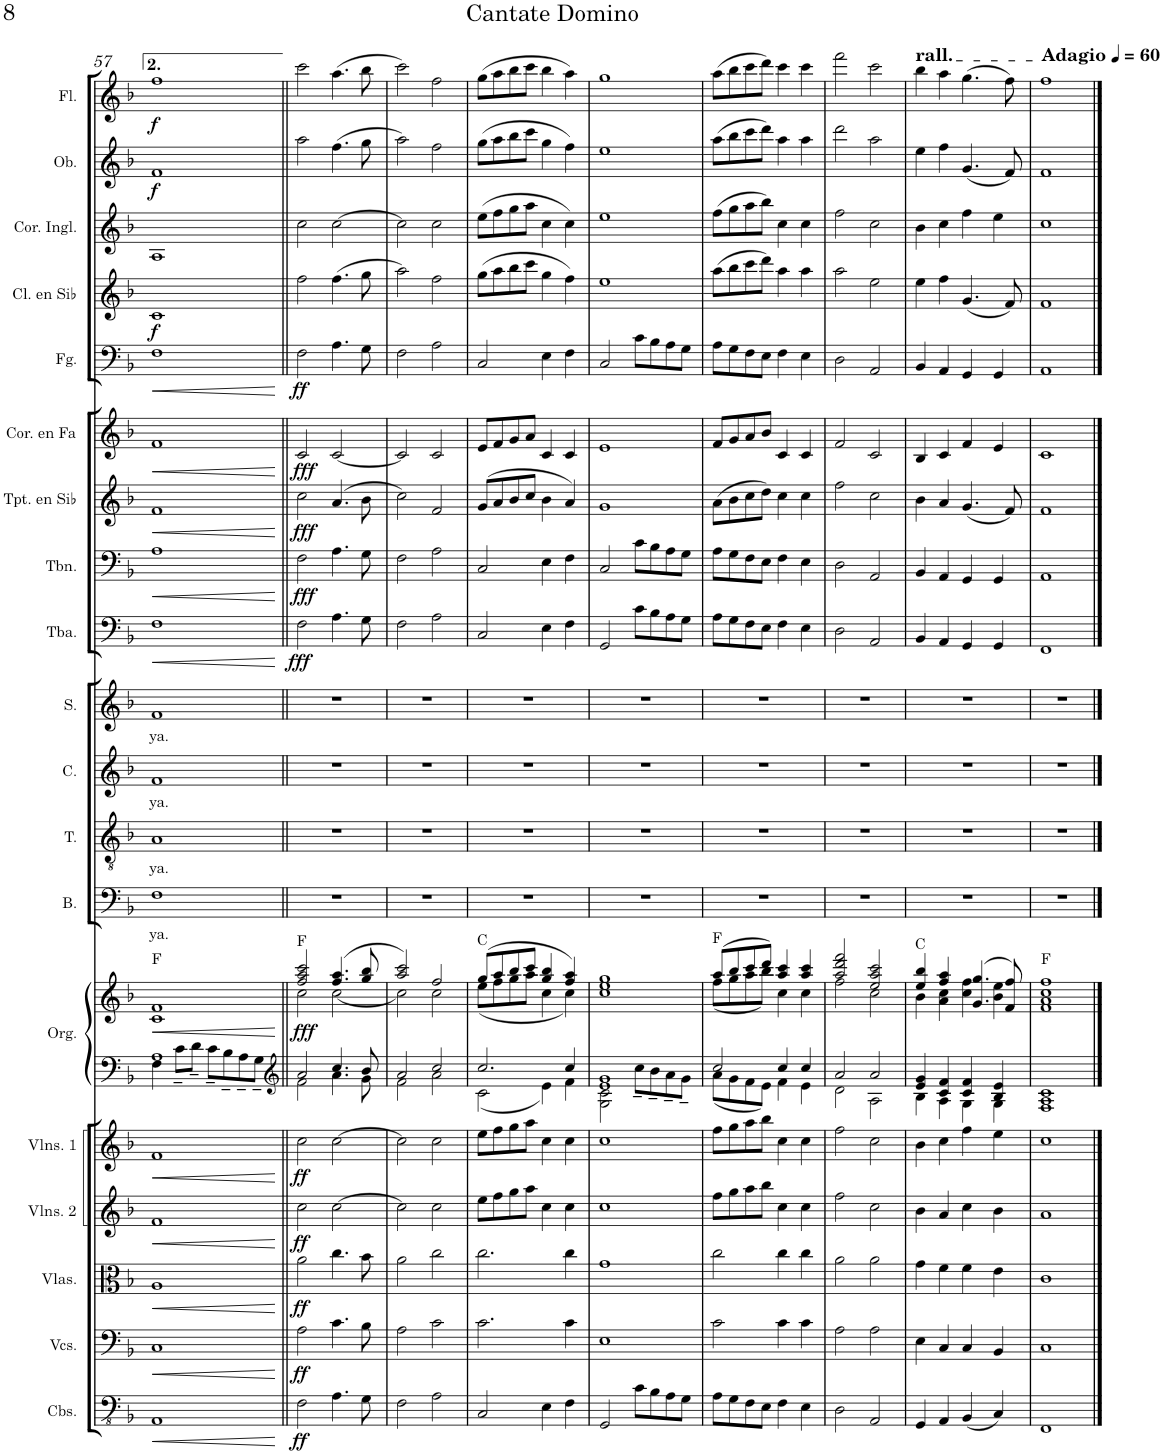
**kern	**dynam	**kern	**dynam	**kern	**dynam	**kern	**dynam	**kern	**dynam	**kern	**kern	**dynam	**harte	**kern	**text	**kern	**text	**kern	**text	**kern	**text	**kern	**dynam	**kern	**dynam	**kern	**dynam	**kern	**dynam	**kern	**dynam	**kern	**dynam	**kern	**kern	**dynam	**kern	**dynam
*part19	*part19	*part18	*part18	*part17	*part17	*part16	*part16	*part15	*part15	*part14	*part14	*part14	*part14	*part13	*part13	*part12	*part12	*part11	*part11	*part10	*part10	*part9	*part9	*part8	*part8	*part7	*part7	*part6	*part6	*part5	*part5	*part4	*part4	*part3	*part2	*part2	*part1	*part1
*staff20	*staff20	*staff19	*staff19	*staff18	*staff18	*staff17	*staff17	*staff16	*staff16	*staff15	*staff14	*staff14/15	*	*staff13	*staff13	*staff12	*staff12	*staff11	*staff11	*staff10	*staff10	*staff9	*staff9	*staff8	*staff8	*staff7	*staff7	*staff6	*staff6	*staff5	*staff5	*staff4	*staff4	*staff3	*staff2	*staff2	*staff1	*staff1
*I"Contrabajos	*	*I"Violonchelos	*	*I"Violas	*	*I"Violines 2	*	*I"Violines 1	*	*I"Órgano	*	*	*	*I"Bajo	*	*I"Tenor	*	*I"Contralto	*	*I"Soprano	*	*I"Tuba	*	*I"Trombón	*	*I"Trompeta en Sib	*	*I"Trompa en Fa	*	*I"Fagot	*	*I"Clarinete en Sib	*	*I"Corno inglés	*I"Oboe	*	*I"Flauta	*
*I'Cbs.	*	*I'Vcs.	*	*I'Vlas.	*	*I'Vlns. 2	*	*I'Vlns. 1	*	*	*	*	*	*I'B.	*	*I'T.	*	*I'C.	*	*I'S.	*	*I'Tba.	*	*I'Tbn.	*	*I'Tpt. en Sib	*	*	*	*I'Fg.	*	*I'Cl. en Sib	*	*I'Cor. Ingl.	*I'Ob.	*	*I'Fl.	*
!!LO:PB:g=z
*clefFv4	*	*clefF4	*	*clefC3	*	*clefG2	*	*clefG2	*	*clefF4	*clefG2	*	*	*clefF4	*	*clefGv2	*	*clefG2	*	*clefG2	*	*clefF4	*	*clefF4	*	*clefG2	*	*clefG2	*	*clefF4	*	*clefG2	*	*clefG2	*clefG2	*	*clefG2	*
*	*	*	*	*	*	*	*	*	*	*	*	*	*	*	*	*	*	*	*	*	*	*	*	*	*	*Trd1c2	*	*Trd4c7	*	*	*	*Trd1c2	*	*Trd4c7	*	*	*	*
*k[b-]	*	*k[b-]	*	*k[b-]	*	*k[b-]	*	*k[b-]	*	*k[b-]	*k[b-]	*	*	*k[b-]	*	*k[b-]	*	*k[b-]	*	*k[b-]	*	*k[b-]	*	*k[b-]	*	*k[b-]	*	*k[b-]	*	*k[b-]	*	*k[b-]	*	*k[b-]	*k[b-]	*	*k[b-]	*
*M4/4	*	*M4/4	*	*M4/4	*	*M4/4	*	*M4/4	*	*M4/4	*M4/4	*	*	*M4/4	*	*M4/4	*	*M4/4	*	*M4/4	*	*M4/4	*	*M4/4	*	*M4/4	*	*M4/4	*	*M4/4	*	*M4/4	*	*M4/4	*M4/4	*	*M4/4	*
*met(c)	*	*met(c)	*	*met(c)	*	*met(c)	*	*met(c)	*	*met(c)	*met(c)	*	*	*met(c)	*	*met(c)	*	*met(c)	*	*met(c)	*	*met(c)	*	*met(c)	*	*met(c)	*	*met(c)	*	*met(c)	*	*met(c)	*	*met(c)	*met(c)	*	*met(c)	*
=57	=57	=57	=57	=57	=57	=57	=57	=57	=57	=57	=57	=57	=57	=57	=57	=57	=57	=57	=57	=57	=57	=57	=57	=57	=57	=57	=57	=57	=57	=57	=57	=57	=57	=57	=57	=57	=57	=57
!	!LO:HP:b	!	!LO:HP:b	!	!LO:HP:b	!	!LO:HP:b	!	!LO:HP:b	!	!	!LO:HP:b	!	!	!LO:LY:b	!	!LO:LY:b	!	!LO:LY:b	!	!LO:LY:b	!	!LO:HP:b	!	!LO:HP:b	!	!LO:HP:b	!	!LO:HP:b	!	!LO:HP:b	!	!LO:DY:b	!	!	!LO:DY:b	!	!LO:DY:b
*	*	*	*	*	*	*	*	*	*	*^	*^	*	*	*	*	*	*	*	*	*	*	*	*	*	*	*	*	*	*	*	*	*	*	*	*	*	*	*
1AAA	<	1C	<	1A	<	1f	<	1f	<	1A	4F\	1f	1c	<	F:maj	1F	ya.	1A	ya.	1f	ya.	1f	ya.	1F	<	1A	<	1f	<	1f	<	1F	<	1c	f	1A	1f	f	1ff	f
.	.	.	.	.	.	.	.	.	.	.	8c~\L	.	.	.	.	.	.	.	.	.	.	.	.	.	.	.	.	.	.	.	.	.	.	.	.	.	.	.	.	.
.	.	.	.	.	.	.	.	.	.	.	8d~\J	.	.	.	.	.	.	.	.	.	.	.	.	.	.	.	.	.	.	.	.	.	.	.	.	.	.	.	.	.
.	.	.	.	.	.	.	.	.	.	.	8c~\L	.	.	.	.	.	.	.	.	.	.	.	.	.	.	.	.	.	.	.	.	.	.	.	.	.	.	.	.	.
.	.	.	.	.	.	.	.	.	.	.	8B-~\	.	.	.	.	.	.	.	.	.	.	.	.	.	.	.	.	.	.	.	.	.	.	.	.	.	.	.	.	.
.	.	.	.	.	.	.	.	.	.	.	8A~\	.	.	.	.	.	.	.	.	.	.	.	.	.	.	.	.	.	.	.	.	.	.	.	.	.	.	.	.	.
.	.	.	.	.	.	.	.	.	.	.	8G~\J	.	.	.	.	.	.	.	.	.	.	.	.	.	.	.	.	.	.	.	.	.	.	.	.	.	.	.	.	.
*	*	*	*	*	*	*	*	*	*	*v	*v	*	*	*	*	*	*	*	*	*	*	*	*	*	*	*	*	*	*	*	*	*	*	*	*	*	*	*	*	*
*	*	*	*	*	*	*	*	*	*	*	*v	*v	*	*	*	*	*	*	*	*	*	*	*	*	*	*	*	*	*	*	*	*	*	*	*	*	*	*	*
.	[	.	[	.	[	.	[	.	[	.	.	[	.	.	.	.	.	.	.	.	.	.	[	.	[	.	[	.	[	.	[	.	.	.	.	.	.	.
=58||	=58||	=58||	=58||	=58||	=58||	=58||	=58||	=58||	=58||	=58||	=58||	=58||	=58||	=58||	=58||	=58||	=58||	=58||	=58||	=58||	=58||	=58||	=58||	=58||	=58||	=58||	=58||	=58||	=58||	=58||	=58||	=58||	=58||	=58||	=58||	=58||	=58||	=58||
*	*	*	*	*	*	*	*	*	*	*clefG2	*	*	*	*	*	*	*	*	*	*	*	*	*	*	*	*	*	*	*	*	*	*	*	*	*	*	*	*
*	*	*	*	*	*	*	*	*	*	*^	*^	*	*	*	*	*	*	*	*	*	*	*	*	*	*	*	*	*	*	*	*	*	*	*	*	*	*	*
!	!LO:DY:b	!	!LO:DY:b	!	!LO:DY:b	!	!LO:DY:b	!	!LO:DY:b	!	!	!	!	!LO:DY:b	!	!	!	!	!	!	!	!	!	!	!LO:DY:b	!	!LO:DY:b	!	!LO:DY:b	!	!LO:DY:b	!	!LO:DY:b	!	!	!	!	!	!	!
2FF\	ff	2A\	ff	2a\	ff	2cc\	ff	2cc\	ff	2a/	2f\	2ff/ 2aa/ 2ccc/	2cc\	fff	F:maj	1r	.	1r	.	1r	.	1r	.	2F\	fff	2F\	fff	2cc\	fff	2c/	fff	2F\	ff	2ff\	.	2cc\	2aa\	.	2ccc\	.
4.AA\	.	4.c\	.	4.cc\	.	[2cc\	.	[2cc\	.	4.cc/	4.a\	(4.ff/ 4.aa/	[2cc\	.	.	.	.	.	.	.	.	.	.	4.A\	.	4.A\	.	(4.a/	.	[2c/	.	4.A\	.	(4.ff\	.	[2cc\	(4.ff\	.	(4.aa\	.
8GG\	.	8B-\	.	8b-\	.	.	.	.	.	8b-/	8g\	8gg/ 8bb-/	.	.	.	.	.	.	.	.	.	.	.	8G\	.	8G\	.	8b-\	.	.	.	8G\	.	8gg\	.	.	8gg\	.	8bb-\	.
=59	=59	=59	=59	=59	=59	=59	=59	=59	=59	=59	=59	=59	=59	=59	=59	=59	=59	=59	=59	=59	=59	=59	=59	=59	=59	=59	=59	=59	=59	=59	=59	=59	=59	=59	=59	=59	=59	=59	=59	=59
2FF\	.	2A\	.	2a\	.	2cc\]	.	2cc\]	.	2a/	2f\	2aa/ 2ccc/)	2cc\]	.	.	1r	.	1r	.	1r	.	1r	.	2F\	.	2F\	.	2cc\)	.	2c/]	.	2F\	.	2aa\)	.	2cc\]	2aa\)	.	2ccc\)	.
2AA\	.	2c\	.	2cc\	.	2cc\	.	2cc\	.	2cc/	2a\	2ff/	2cc\	.	.	.	.	.	.	.	.	.	.	2A\	.	2A\	.	2f/	.	2c/	.	2A\	.	2ff\	.	2cc\	2ff\	.	2ff\	.
=60	=60	=60	=60	=60	=60	=60	=60	=60	=60	=60	=60	=60	=60	=60	=60	=60	=60	=60	=60	=60	=60	=60	=60	=60	=60	=60	=60	=60	=60	=60	=60	=60	=60	=60	=60	=60	=60	=60	=60	=60
2CC/	.	2.c\	.	2.cc\	.	8ee\L	.	8ee\L	.	2.cc/	2c\	(8gg/L	(8ee\L	.	C:maj	1r	.	1r	.	1r	.	1r	.	2C/	.	2C/	.	(8g/L	.	8e/L	.	2C/	.	(8gg\L	.	(8ee\L	(8gg\L	.	(8gg\L	.
.	.	.	.	.	.	8ff\	.	8ff\	.	.	.	8aa/	8ff\	.	.	.	.	.	.	.	.	.	.	.	.	.	.	8a/	.	8f/	.	.	.	8aa\	.	8ff\	8aa\	.	8aa\	.
.	.	.	.	.	.	8gg\	.	8gg\	.	.	.	8bb-/	8gg\	.	.	.	.	.	.	.	.	.	.	.	.	.	.	8b-/	.	8g/	.	.	.	8bb-\	.	8gg\	8bb-\	.	8bb-\	.
.	.	.	.	.	.	8aa\J	.	8aa\J	.	.	.	8ccc/J	8aa\J	.	.	.	.	.	.	.	.	.	.	.	.	.	.	8cc/J	.	8a/J	.	.	.	8ccc\J	.	8aa\J	8ccc\J	.	8ccc\J	.
4EE\	.	.	.	.	.	4cc\	.	4cc\	.	.	4e\	4gg/ 4bb-/	4cc\	.	.	.	.	.	.	.	.	.	.	4E\	.	4E\	.	4b-\	.	4c/	.	4E\	.	4gg\	.	4cc\	4gg\	.	4bb-\	.
4FF\	.	4c\	.	4cc\	.	4cc\	.	4cc\	.	4cc/	4f\	4ff/ 4aa/)	4cc\)	.	.	.	.	.	.	.	.	.	.	4F\	.	4F\	.	4a/)	.	4c/	.	4F\	.	4ff\)	.	4cc\)	4ff\)	.	4aa\)	.
=61	=61	=61	=61	=61	=61	=61	=61	=61	=61	=61	=61	=61	=61	=61	=61	=61	=61	=61	=61	=61	=61	=61	=61	=61	=61	=61	=61	=61	=61	=61	=61	=61	=61	=61	=61	=61	=61	=61	=61	=61
2GGG/	.	1E	.	1g	.	1cc	.	1cc	.	1e 1g	2G\ 2c\	1ee 1gg	1cc	.	.	1r	.	1r	.	1r	.	1r	.	2GG/	.	2C/	.	1g	.	1e	.	2C/	.	1ee	.	1ee	1ee	.	1gg	.
8C\L	.	.	.	.	.	.	.	.	.	.	8cc~\L	.	.	.	.	.	.	.	.	.	.	.	.	8c\L	.	8c\L	.	.	.	.	.	8c\L	.	.	.	.	.	.	.	.
8BB-\	.	.	.	.	.	.	.	.	.	.	8b-~\	.	.	.	.	.	.	.	.	.	.	.	.	8B-\	.	8B-\	.	.	.	.	.	8B-\	.	.	.	.	.	.	.	.
8AA\	.	.	.	.	.	.	.	.	.	.	8a~\	.	.	.	.	.	.	.	.	.	.	.	.	8A\	.	8A\	.	.	.	.	.	8A\	.	.	.	.	.	.	.	.
8GG\J	.	.	.	.	.	.	.	.	.	.	8g~\J	.	.	.	.	.	.	.	.	.	.	.	.	8G\J	.	8G\J	.	.	.	.	.	8G\J	.	.	.	.	.	.	.	.
=62	=62	=62	=62	=62	=62	=62	=62	=62	=62	=62	=62	=62	=62	=62	=62	=62	=62	=62	=62	=62	=62	=62	=62	=62	=62	=62	=62	=62	=62	=62	=62	=62	=62	=62	=62	=62	=62	=62	=62	=62
8AA\L	.	2c\	.	2cc\	.	8ff\L	.	8ff\L	.	2cc/	8a\L	(8aa/L	(8ff\L	.	F:maj	1r	.	1r	.	1r	.	1r	.	8A\L	.	8A\L	.	(8a\L	.	8f/L	.	8A\L	.	(8aa\L	.	(8ff\L	(8aa\L	.	(8aa\L	.
8GG\	.	.	.	.	.	8gg\	.	8gg\	.	.	8g\	8bb-/	8gg\	.	.	.	.	.	.	.	.	.	.	8G\	.	8G\	.	8b-\	.	8g/	.	8G\	.	8bb-\	.	8gg\	8bb-\	.	8bb-\	.
8FF\	.	.	.	.	.	8aa\	.	8aa\	.	.	8f\	8ccc/	8aa\	.	.	.	.	.	.	.	.	.	.	8F\	.	8F\	.	8cc\	.	8a/	.	8F\	.	8ccc\	.	8aa\	8ccc\	.	8ccc\	.
8EE\J	.	.	.	.	.	8bb-\J	.	8bb-\J	.	.	8e\J	8ddd/J)	8bb-\J)	.	.	.	.	.	.	.	.	.	.	8E\J	.	8E\J	.	8dd\J)	.	8b-/J	.	8E\J	.	8ddd\J)	.	8bb-\J)	8ddd\J)	.	8ddd\J)	.
4FF\	.	4c\	.	4cc\	.	4cc\	.	4cc\	.	4cc/	4f\	4aa/ 4ccc/	4cc\	.	.	.	.	.	.	.	.	.	.	4F\	.	4F\	.	4cc\	.	4c/	.	4F\	.	4aa\	.	4cc\	4aa\	.	4ccc\	.
4EE\	.	4c\	.	4cc\	.	4cc\	.	4cc\	.	4cc/	4e\	4aa/ 4ccc/	4cc\	.	.	.	.	.	.	.	.	.	.	4E\	.	4E\	.	4cc\	.	4c/	.	4E\	.	4aa\	.	4cc\	4aa\	.	4ccc\	.
=63	=63	=63	=63	=63	=63	=63	=63	=63	=63	=63	=63	=63	=63	=63	=63	=63	=63	=63	=63	=63	=63	=63	=63	=63	=63	=63	=63	=63	=63	=63	=63	=63	=63	=63	=63	=63	=63	=63	=63	=63
2DD\	.	2A\	.	2a\	.	2ff\	.	2ff\	.	2a/	2d\	2aa/ 2ddd/ 2fff/	2ff\	.	.	1r	.	1r	.	1r	.	1r	.	2D\	.	2D\	.	2ff\	.	2f/	.	2D\	.	2aa\	.	2ff\	2ddd\	.	2fff\	.
2AAA/	.	2A\	.	2a\	.	2cc\	.	2cc\	.	2a/	2A\	2ee/ 2aa/ 2ccc/	2cc\	.	.	.	.	.	.	.	.	.	.	2AA/	.	2AA/	.	2cc\	.	2c/	.	2AA/	.	2ee\	.	2cc\	2aa\	.	2ccc\	.
=64	=64	=64	=64	=64	=64	=64	=64	=64	=64	=64	=64	=64	=64	=64	=64	=64	=64	=64	=64	=64	=64	=64	=64	=64	=64	=64	=64	=64	=64	=64	=64	=64	=64	=64	=64	=64	=64	=64	=64	=64
!	!	!	!	!	!	!	!	!	!	!	!	!	!	!	!	!	!	!	!	!	!	!	!	!	!	!	!	!	!	!	!	!	!	!	!	!	!	!	!LO:TX:a:t=rall.	!
4GGG/	.	4E\	.	4g\	.	4b-\	.	4b-\	.	4e/ 4g/	4B-\	4ee/ 4bb-/	4b-\	.	C:maj	1r	.	1r	.	1r	.	1r	.	4BB-/	.	4BB-/	.	4b-\	.	4B-/	.	4BB-/	.	4ee\	.	4b-\	4ee\	.	4bb-\	.
4AAA/	.	4C/	.	4f\	.	4a/	.	4cc\	.	4c/ 4f/	4A\	4ff/ 4aa/	4a\ 4cc\	.	.	.	.	.	.	.	.	.	.	4AA/	.	4AA/	.	4a/	.	4c/	.	4AA/	.	4ff\	.	4cc\	4ff\	.	4aa\	.
(4BBB-/	.	4C/	.	4f\	.	4cc\	.	4ff\	.	4c/ 4f/	4G\	(4.g/ 4.gg/	4cc\ 4ff\	.	.	.	.	.	.	.	.	.	.	4GG/	.	4GG/	.	(4.g/	.	4f/	.	4GG/	.	(4.g/	.	4ff\	(4.g/	.	(4.gg\	.
4CC/)	.	4BB-/	.	4e\	.	4b-\	.	4ee\	.	4B-/ 4e/	4G\	.	4b-\ 4ee\	.	.	.	.	.	.	.	.	.	.	4GG/	.	4GG/	.	.	.	4e/	.	4GG/	.	.	.	4ee\	.	.	.	.
.	.	.	.	.	.	.	.	.	.	.	.	8f/ 8ff/)	.	.	.	.	.	.	.	.	.	.	.	.	.	.	.	8f/)	.	.	.	.	.	8f/)	.	.	8f/)	.	8ff\)	.
=65	=65	=65	=65	=65	=65	=65	=65	=65	=65	=65	=65	=65	=65	=65	=65	=65	=65	=65	=65	=65	=65	=65	=65	=65	=65	=65	=65	=65	=65	=65	=65	=65	=65	=65	=65	=65	=65	=65	=65	=65
*	*	*	*	*	*	*	*	*	*	*	*	*	*	*	*	*	*	*	*	*	*	*	*	*	*	*	*	*	*	*	*	*	*	*	*	*	*	*	*MM60	*
!	!	!	!	!	!	!	!	!	!	!	!	!	!	!	!	!	!	!	!	!	!	!	!	!	!	!	!	!	!	!	!	!	!	!	!	!	!	!	!LO:TX:a:B:t=Adagio	!
1FFF	.	1C	.	1c	.	1a	.	1cc	.	1c	1F 1A	1ff	1f 1a 1cc	.	F:maj	1r	.	1r	.	1r	.	1r	.	1FF	.	1AA	.	1f	.	1c	.	1AA	.	1f	.	1cc	1f	.	1ff	.
*	*	*	*	*	*	*	*	*	*	*v	*v	*	*	*	*	*	*	*	*	*	*	*	*	*	*	*	*	*	*	*	*	*	*	*	*	*	*	*	*	*
*	*	*	*	*	*	*	*	*	*	*	*v	*v	*	*	*	*	*	*	*	*	*	*	*	*	*	*	*	*	*	*	*	*	*	*	*	*	*	*	*
==	==	==	==	==	==	==	==	==	==	==	==	==	==	==	==	==	==	==	==	==	==	==	==	==	==	==	==	==	==	==	==	==	==	==	==	==	==	==
*-	*-	*-	*-	*-	*-	*-	*-	*-	*-	*-	*-	*-	*-	*-	*-	*-	*-	*-	*-	*-	*-	*-	*-	*-	*-	*-	*-	*-	*-	*-	*-	*-	*-	*-	*-	*-	*-	*-
